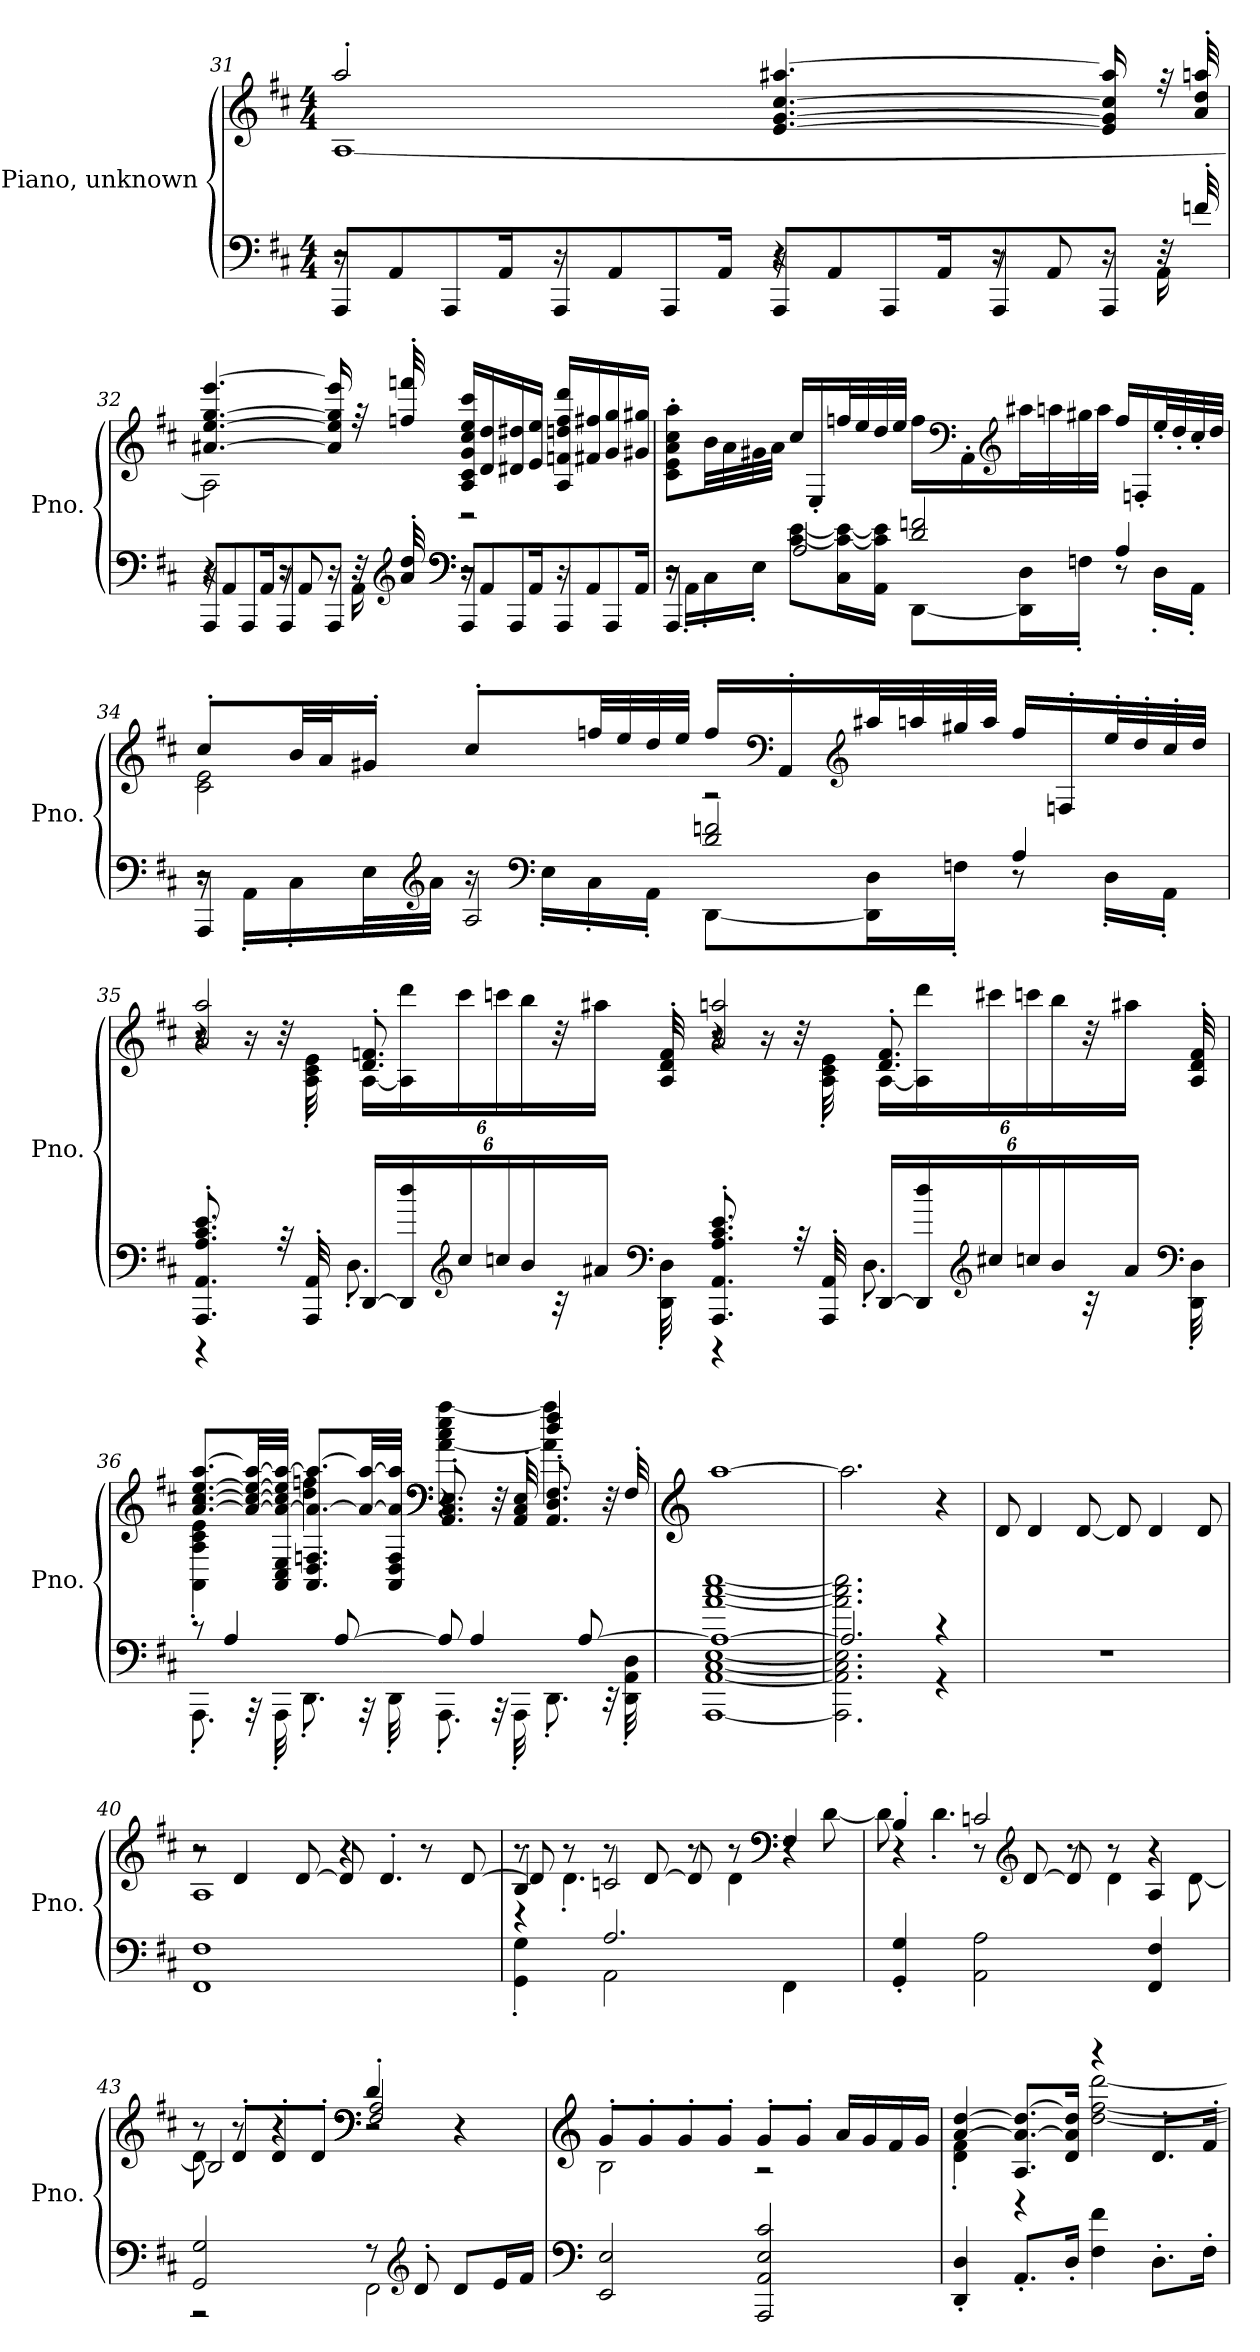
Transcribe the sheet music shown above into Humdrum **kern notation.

**kern	**kern
*part1	*part1
*staff2	*staff1
*I"Piano, unknown	*
*I'Pno.	*
!!LO:LB:g=z
*clefF4	*clefG2
*k[f#c#]	*k[f#c#]
*M4/4	*M4/4
=31	=31
*^	*^
*	*^	*	*
16r	2r	8AAA/L	2aa'/	[1A
8AA'/L	.	.	.	.
.	.	8AAA/	.	.
16AA/Jk	.	.	.	.
16r	.	8AAA/	.	.
8AA'/L	.	.	.	.
.	.	8AAA/J	.	.
16AA/Jk	.	.	.	.
16r	4r	8AAA/L	[4.e/ [4.g/ [4.cc#/ [4.aa#X/	.
8AA'/L	.	.	.	.
.	.	8AAA/	.	.
16AA/Jk	.	.	.	.
16r	8r	8AAA/	.	.
8AA'/	.	.	.	.
.	16r	8AAA/J	16e/] 16g/] 16cc#/] 16aa#/]	.
32r	16AA\	.	32r	.
32fn'/	.	.	32a/' 32dd/' 32aan/'	.
=32	=32	=32	=32	=32
16r	4r	8AAA/L	[4.a#X/ [4.ee/ [4.gg/ [4.eee/	2A\]
8AA'/L	.	.	.	.
.	.	8AAA/	.	.
16AA/Jk	.	.	.	.
16r	8r	8AAA/	.	.
8AA'/	.	.	.	.
.	16r	8AAA/J	16a#/] 16ee/] 16gg/] 16eee/]	.
32r	16AA\	.	32r	.
*clefG2	*	*	*	*
32a/' 32dd/'	.	.	32ffn/' 32fffn/'	.
*clefF4	*	*	*	*
16r	2r	8AAA/L	16A/ 16c#/ 16g/ 16cc#/ 16ee/ 16ccc#/LL	2r
8AA'/L	.	.	16d/ 16dd/	.
.	.	8AAA/	16d#X/ 16dd#X/	.
16AA/Jk	.	.	16e/ 16ee/JJ	.
16r	.	8AAA/	16A/ 16fn/ 16ddn/ 16ff/ 16ddd/LL	.
8AA'/L	.	.	16f#X/ 16ff#X/	.
.	.	8AAA/J	16g/ 16gg/	.
16AA/Jk	.	.	16g#X/ 16gg#X/JJ	.
*	*	*	*v	*v
!!LO:PB:g=z
=33	=33	=33	=33
2r	16r	4AAA/	8c#\' 8e\' 8a\' 8cc#\' 8aa\'L
.	16AA'\LL	.	.
.	16C#'\	.	32b\LL
.	.	.	32a\
.	16E'\JJ	.	32g#X\
.	.	.	32a\JJJ
.	[8c#\ [8e\L	2A/	16cc#/LL
.	.	.	16E'/
.	16C#\ 16c#\_ 16e\_L	.	32ffn/L
.	.	.	32ee/
.	16AA\ 16c#\] 16e\]JJ	.	32dd/
.	.	.	32ee/JJJ
2d/ 2fn/	[8DD\L	.	16ff\LL
*	*	*	*clefF4
.	.	.	16AA'\
*	*	*	*clefG2
.	16DD\] 16D\L	.	32aa#X\L
.	.	.	32aan\
.	16Fn'\JJ	.	32gg#X\
.	.	.	32aa\JJJ
.	8r	4A/	16ff/LL
.	.	.	16Fn'/
.	16D'\LL	.	32ee'/L
.	.	.	32dd'/
.	16AA'\JJ	.	32cc#'/
.	.	.	32dd/JJJ
!!LO:LB:g=z
=34	=34	=34	=34
*	*	*	*^
2r	16r	4AAA/	8cc#'/L	2c#\ 2e\
.	16AA'\LL	.	.	.
.	16C#'\	.	32b/LL	.
.	.	.	32a/J	.
.	32E\L	.	16g#X'/JJ	.
*clefG2	*	*	*	*
.	32a\JJJ	.	.	.
.	16r	2A/	8cc#'/L	.
*clefF4	*	*	*	*
.	16E'\LL	.	.	.
.	16C#'\	.	32ffn/LL	.
.	.	.	32ee/	.
.	16AA'\JJ	.	32dd/	.
.	.	.	32ee/JJJ	.
2d/ 2fn/	[8DD\L	.	16ff/LL	2r
*	*	*	*clefF4	*
.	.	.	16AA'/	.
*	*	*	*clefG2	*
.	16DD\] 16D\L	.	32aa#X/L	.
.	.	.	32aan/	.
.	16Fn'\JJ	.	32gg#X/	.
.	.	.	32aa/JJJ	.
.	8r	4A/	16ff/LL	.
.	.	.	16Fn'/	.
.	16D'\LL	.	32ee'/L	.
.	.	.	32dd'/	.
.	16AA'\JJ	.	32cc#'/	.
.	.	.	32dd/JJJ	.
*	*v	*v	*	*
!!LO:LB:g=z
=35	=35	=35	=35
*	*	*	*^
8.AAA/' 8.AA/' 8.A/' 8.c#/' 8.e/'	4r	2a/ 2aa/	8r	4r
.	.	.	16r	.
32r	.	.	32r	.
32AAA/' 32AA/'	.	.	32A\' 32c#\' 32e\'	.
*Xbrackettup	*	*	*Xbrackettup	*
[24DD/LL	8.D'\	.	[24A\LL	8.d/' 8.fn/'
24DD/] 24dd/	.	.	24A\] 24ddd\	.
*clefG2	*	*	*	*
24cc#/	.	.	24ccc#\	.
24ccn/	.	.	24cccn\	.
24b/	.	.	24bb\	.
.	32r	.	.	32r
24a#X/JJ	.	.	24aa#X\JJ	.
*clefF4	*	*	*	*
.	32DD\' 32D\'	.	.	32A/' 32d/' 32f/'
8.AAA/' 8.AA/' 8.A/' 8.c#/' 8.e/'	4r	2a/ 2aan/	8r	4r
.	.	.	16r	.
32r	.	.	32r	.
32AAA/' 32AA/'	.	.	32A\' 32c#\' 32e\'	.
[24DD/LL	8.D'\	.	[24A\LL	8.d/' 8.f/'
24DD/] 24dd/	.	.	24A\] 24ddd\	.
*clefG2	*	*	*	*
24cc#X/	.	.	24ccc#X\	.
24ccn/	.	.	24cccn\	.
24b/	.	.	24bb\	.
.	32r	.	.	32r
24a#/JJ	.	.	24aa#X\JJ	.
*clefF4	*	*	*	*
.	32DD\' 32D\'	.	.	32A/' 32d/' 32f/'
!!LO:LB:g=z	!!	!!
=36	=36	=36	=36	=36
8r	8.AAA'\	2r	4AA\' 4A\' 4c#\' 4e\'	[8.a/ [8.cc#/ [8.ee/ [8.aa/L
4A/	.	.	.	.
.	32r	.	.	32a/_ 32cc#/_ 32ee/_ 32aa/_LL
.	32AAA'\	.	.	32AA/ 32C#/ 32E/ 32a/_ 32cc#/] 32ee/] 32aa/_JJJ
.	8.DD'\	.	4dd\ 4ffn\	8.AA/ 8.D/ 8.Fn/ 8.a/_ 8.aa/_L
[8A/	.	.	.	.
.	32r	.	.	32a/_ 32aa/_LL
.	32DD'\	.	.	32AA/ 32D/ 32F/ 32a/] 32aa/]JJJ
*	*	*clefF4	*	*
8A/]	8.AAA'\	4r	[4a\ 4cc#\ 4ee\ [4aa\	8.AA/' 8.C#/' 8.E/'
4A/	.	.	.	.
.	32r	.	.	32r
.	32AAA'\	.	.	32AA/' 32C#/' 32E/'
.	8.DD'\	4dd/ 4ff/	4a\] 4aa\]	8.AA/' 8.D/' 8.F/'
[8A/	.	.	.	.
.	32r	.	.	32r
.	32DD\' 32AA\' 32D\'	.	.	32F'/
*	*	*v	*v	*v
=37	=37	=37
*	*	*clefG2
1A_	[1AAA [1AA [1C# [1E [1a [1cc# [1ee	[1aa
=38	=38	=38
2.A/]	2.AAA\] 2.AA\] 2.C#\] 2.E\] 2.a\] 2.cc#\] 2.ee\]	2.aa\]
4r	4r	4r
*v	*v	*
=39	=39
1r	8d/
.	4d/
.	[8d/
.	8d/]
.	4d/
.	8d/
!!LO:LB:g=z
=40	=40
*	*^
*	*	*^
1FF# 1F#	8r	1A	2r
.	4d/	.	.
.	[8d/	.	.
.	8d/]	.	4r
.	4.d'/	.	.
.	.	.	8r
.	.	.	[8d/
=41	=41	=41	=41
*^	*	*	*
4r	4GG\' 4G\'	4B'/	8r	8d/]
.	.	.	4.d'\	8r
2.A/	2AA\	8r	.	2cn/
.	.	[8d/	.	.
.	.	8d/]	8r	.
.	.	8r	4d\	.
*	*	*clefF4	*	*
.	4FF#\	4r	.	4F#/
.	.	.	[8d\	.
*v	*v	*	*	*
=42	=42	=42	=42
4GG/' 4G/'	4B'/	8d\]	4r
.	.	4.d'\	.
2AA\ 2A\	8r	.	2cn/
*	*clefG2	*	*
.	[8d/	.	.
.	8d/]	8r	.
.	8r	4d\	.
4FF#/ 4F#/	4r	.	4A/
.	.	[8d\	.
!!LO:LB:g=z	!!	!!
=43	=43	=43	=43
*^	*	*	*
2GG/ 2G/	2r	8r	8d\]	2B/
.	.	8d'/L	8r	.
.	.	8d'/	4r	.
.	.	8d'/J	.	.
*	*	*clefF4	*	*
8r	2FF#\	4d'/	2r	2F#/ 2A/
*clefG2	*	*	*	*
8d'/	.	.	.	.
8d/L	.	4r	.	.
16e/L	.	.	.	.
16f#/JJ	.	.	.	.
*v	*v	*	*	*
*	*v	*v	*v
=44	=44
*clefF4	*clefG2
*	*^
2EE/ 2E/	8g'/L	2B\
.	8g'/	.
.	8g'/	.
.	8g'/J	.
2AAA/ 2AA/ 2E/ 2c#/	8g'/L	2r
.	8g'/J	.
.	16a/LL	.
.	16g/	.
.	16f#/	.
.	16g/JJ	.
=45	=45	=45
4DD/' 4D/'	[4a/ [4dd/	4d\' 4f#\'
8.AA'/L	8.A/ 8.a/_ 8.dd/_L	4r
16D'/Jk	16d/ 16a/] 16dd/]Jk	.
4F#\ 4f#\	4r	[2dd\ [2ff#\ [2ddd\
8.D'\L	8.d'/L	.
16F#'\Jk	16f#'/Jk	.
*	*v	*v
=	=
*-	*-
